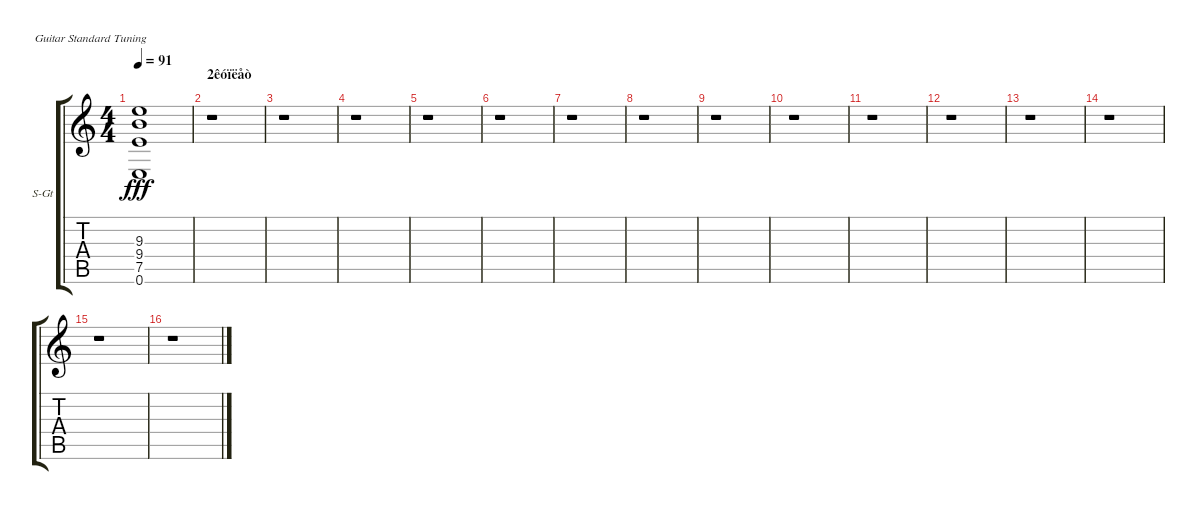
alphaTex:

\bracketExtendMode groupsimilarinstruments
\firstSystemTrackNameOrientation horizontal
\otherSystemsTrackNameOrientation horizontal
\track ("Духовые" "S-Gt") {instrument synthstrings1}
\staff {score tabs}
\tuning (E4 B3 G3 D3 A2 E2)
\displaytranspose 12
\ts (4 4)
\tempo 91
\clef g2
\ks c
(9.3{t} 9.4{t} 7.5{t} 0.6{t}).1{dy fff} |
\section ("" "2êóïëåò")
r.1 |
r.1 |
r.1 |
r.1 |
r.1 |
r.1 |
r.1 |
r.1 |
r.1 |
r.1 |
r.1 |
r.1 |
r.1 |
r.1 |
r.1
